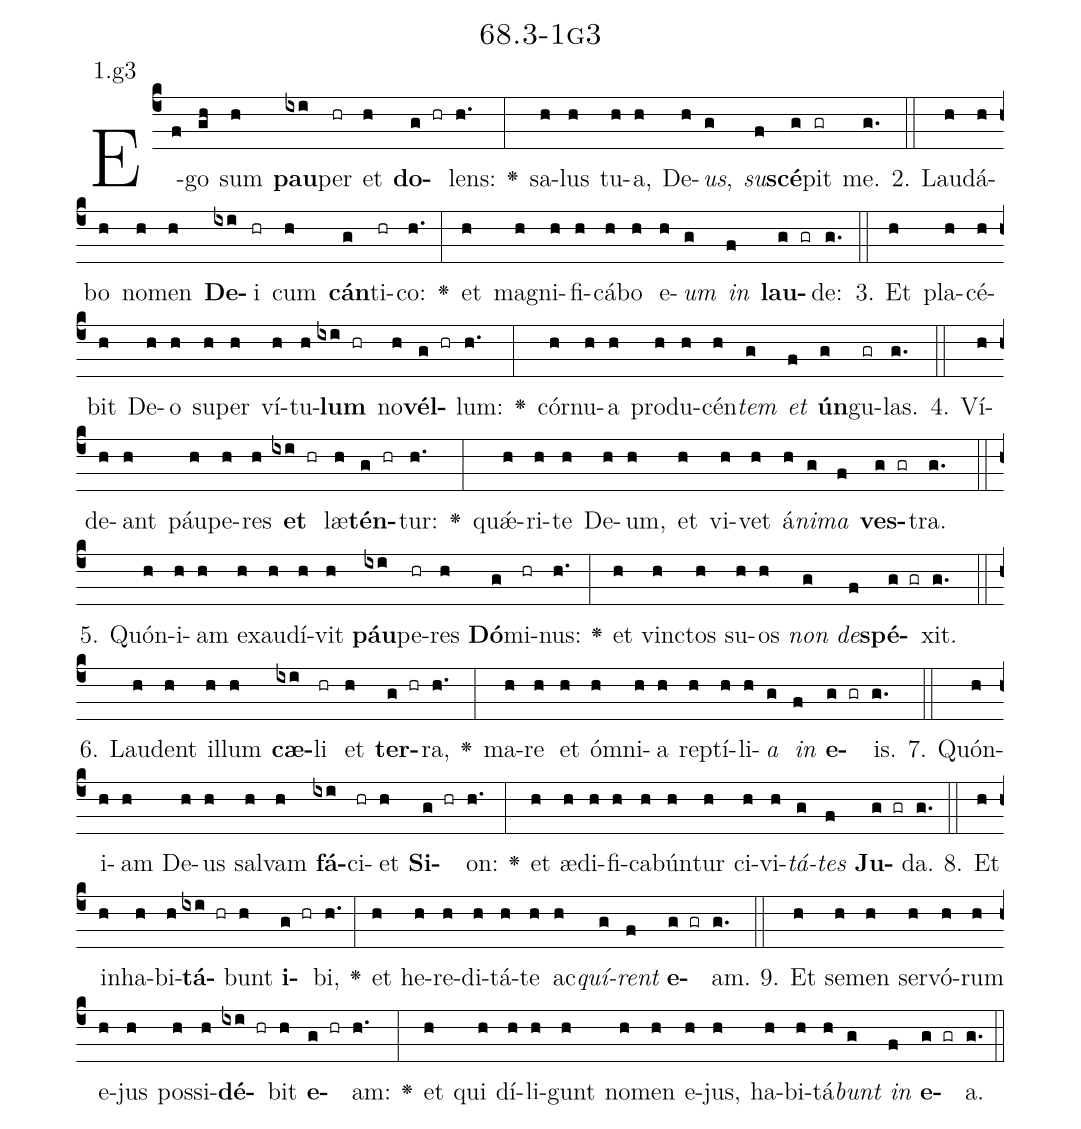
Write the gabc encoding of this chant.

name: 68.3-1g3;
annotation: 1.g3;
%%
(c4)E(f)go(gh) sum(h) <b>pau</b>(ixi)per(hr) et(h) <b>do</b>(g hr)lens:(h.) <v>\greheightstar</v>(:) sa(h)lus(h) tu(h)a,(h) De(h)<i>us</i>,(g) <i>su</i>(f)<b>scé</b>(g)pit(gr) me.(g.) (::)
2. Lau(h)dá(h)bo(h) no(h)men(h) <b>De</b>(ixi)i(hr) cum(h) <b>cán</b>(g)ti(hr)co:(h.) <v>\greheightstar</v>(:) et(h) ma(h)gni(h)fi(h)cá(h)bo(h) e(h)<i>um</i>(g) <i>in</i>(f) <b>lau</b>(g gr)de:(g.) (::)
3. Et(h) pla(h)cé(h)bit(h) De(h)o(h) su(h)per(h) ví(h)tu(h)<b>lum</b>(ixi hr) no(h)<b>vél</b>(g hr)lum:(h.) <v>\greheightstar</v>(:) cór(h)nu(h)a(h) pro(h)du(h)cén(h)<i>tem</i>(g) <i>et</i>(f) <b>ún</b>(g)gu(gr)las.(g.) (::)
4. Ví(h)de(h)ant(h) páu(h)pe(h)res(h) <b>et</b>(ixi hr) læ(h)<b>tén</b>(g hr)tur:(h.) <v>\greheightstar</v>(:) quǽ(h)ri(h)te(h) De(h)um,(h) et(h) vi(h)vet(h) á(h)<i>ni</i>(g)<i>ma</i>(f) <b>ves</b>(g gr)tra.(g.) (::)
5. Quón(h)i(h)am(h) ex(h)au(h)dí(h)vit(h) <b>páu</b>(ixi)pe(hr)res(h) <b>Dó</b>(g)mi(hr)nus:(h.) <v>\greheightstar</v>(:) et(h) vinc(h)tos(h) su(h)os(h) <i>non</i>(g) <i>de</i>(f)<b>spé</b>(g gr)xit.(g.) (::)
6. Lau(h)dent(h) il(h)lum(h) <b>cæ</b>(ixi)li(hr) et(h) <b>ter</b>(g hr)ra,(h.) <v>\greheightstar</v>(:) ma(h)re(h) et(h) óm(h)ni(h)a(h) rep(h)tí(h)li(h)<i>a</i>(g) <i>in</i>(f) <b>e</b>(g gr)is.(g.) (::)
7. Quón(h)i(h)am(h) De(h)us(h) sal(h)vam(h) <b>fá</b>(ixi)ci(hr)et(h) <b>Si</b>(g hr)on:(h.) <v>\greheightstar</v>(:) et(h) æ(h)di(h)fi(h)ca(h)bún(h)tur(h) ci(h)vi(h)<i>tá</i>(g)<i>tes</i>(f) <b>Ju</b>(g gr)da.(g.) (::)
8. Et(h) in(h)ha(h)bi(h)<b>tá</b>(ixi hr)bunt(h) <b>i</b>(g hr)bi,(h.) <v>\greheightstar</v>(:) et(h) he(h)re(h)di(h)tá(h)te(h) ac(h)<i>quí</i>(g)<i>rent</i>(f) <b>e</b>(g gr)am.(g.) (::)
9. Et(h) se(h)men(h) ser(h)vó(h)rum(h) e(h)jus(h) pos(h)si(h)<b>dé</b>(ixi hr)bit(h) <b>e</b>(g hr)am:(h.) <v>\greheightstar</v>(:) et(h) qui(h) dí(h)li(h)gunt(h) no(h)men(h) e(h)jus,(h) ha(h)bi(h)tá(h)<i>bunt</i>(g) <i>in</i>(f) <b>e</b>(g gr)a.(g.) (::)
